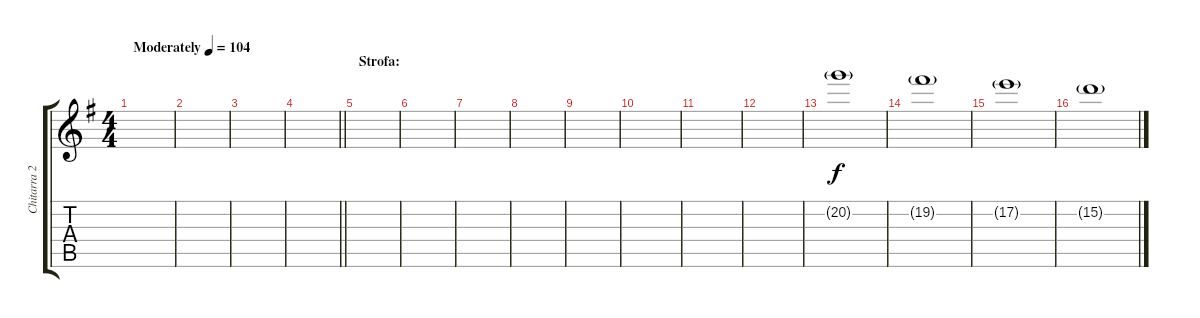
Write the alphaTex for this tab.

\track ("Chitarra 2" "Chitarra 2") {instrument overdrivenguitar}
\staff {score tabs}
\tuning (E4 B3 G3 D3 A2 E2) {hide}
\ts (4 4)
\tempo (104 "Moderately")
\clef g2
\ks g
|
|
|
\barLineRight lightlight
|
\section ("" "Strofa:")
|
|
|
|
|
|
|
|
20.2{g}.1 |
19.2{g}.1 |
17.2{g}.1 |
15.2{g}.1
